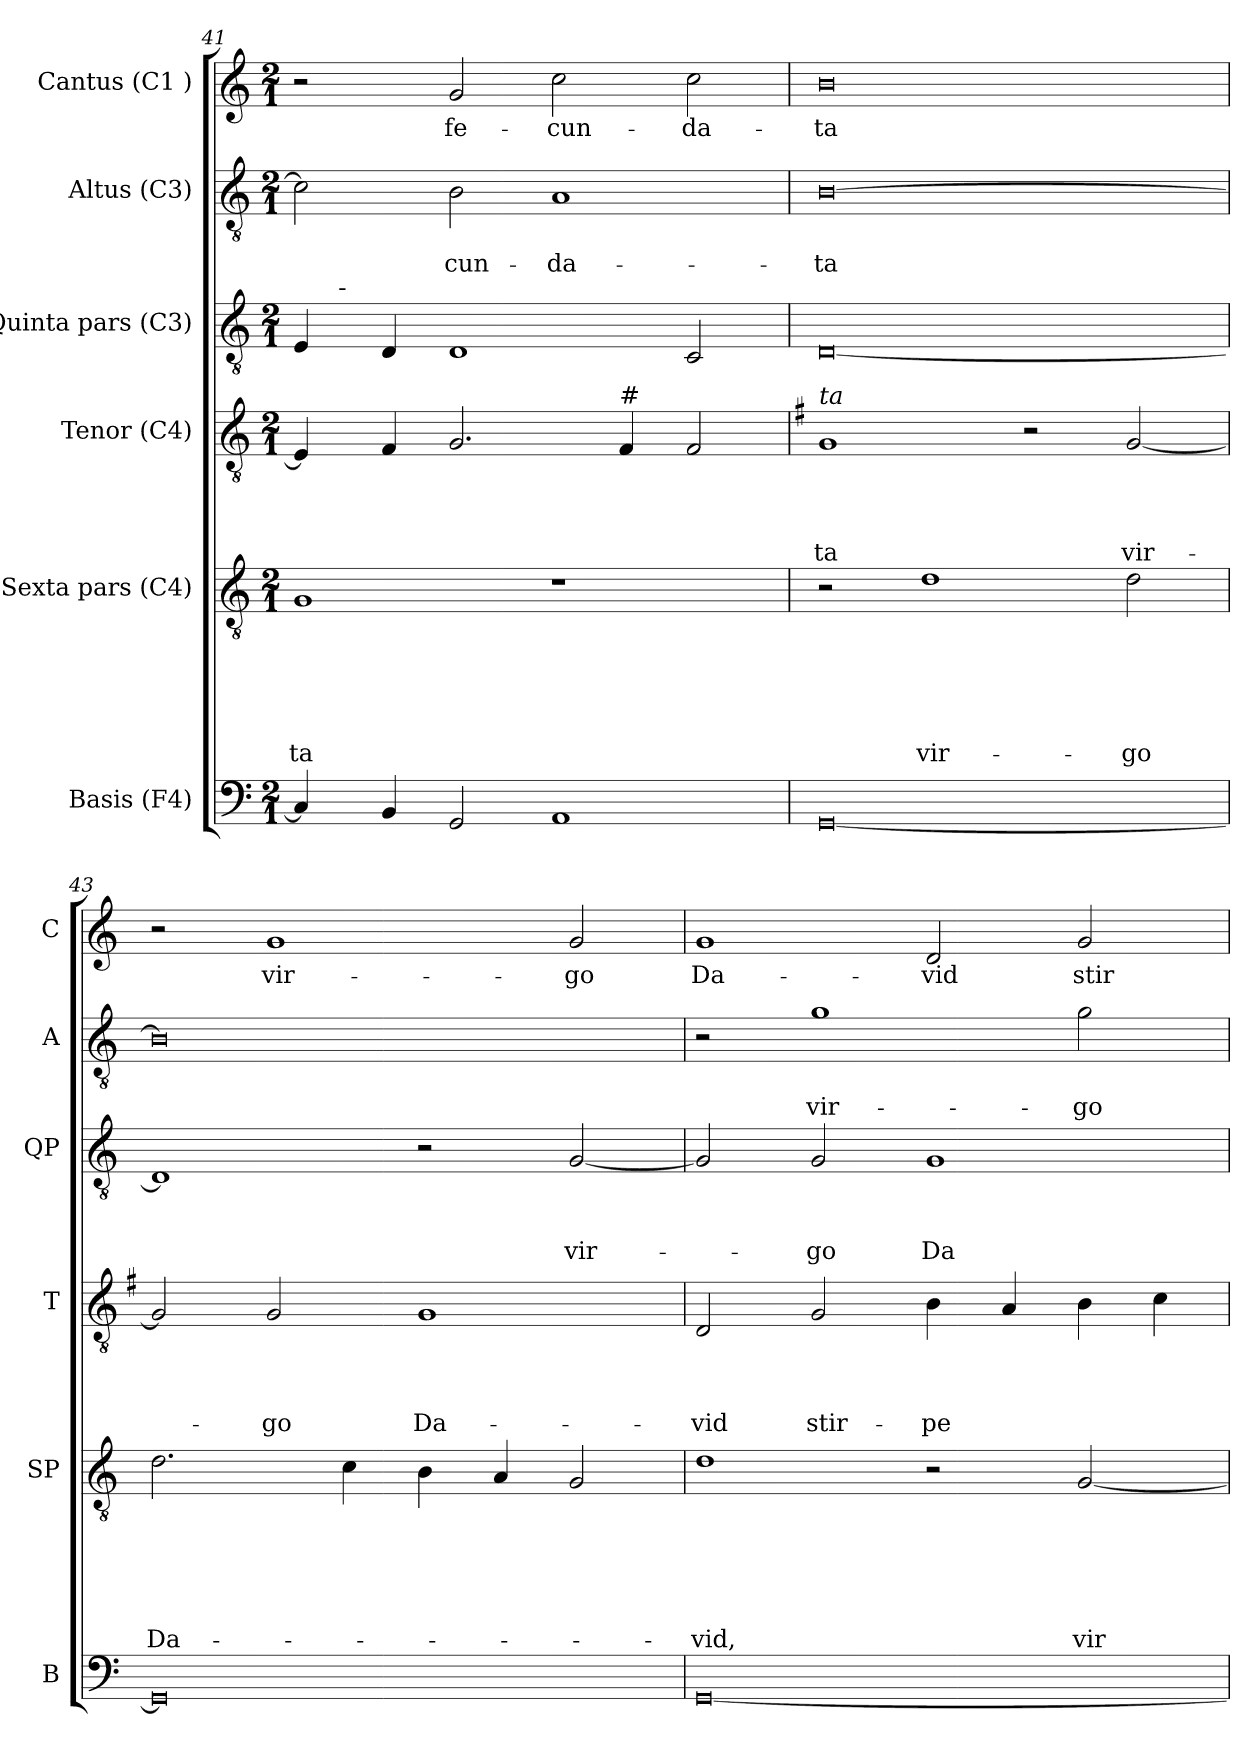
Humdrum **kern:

**kern	**kern	**text	**text	**text	**text	**text	**text	**kern	**text	**text	**text	**text	**kern	**text	**text	**text	**kern	**text	**text	**kern	**text
*part6	*part5	*part5	*part5	*part5	*part5	*part5	*part5	*part4	*part4	*part4	*part4	*part4	*part3	*part3	*part3	*part3	*part2	*part2	*part2	*part1	*part1
*staff6	*staff5	*staff5	*staff5	*staff5	*staff5	*staff5	*staff5	*staff4	*staff4	*staff4	*staff4	*staff4	*staff3	*staff3	*staff3	*staff3	*staff2	*staff2	*staff2	*staff1	*staff1
*I"Basis (F4)	*I"Sexta pars (C4)	*	*	*	*	*	*	*I"Tenor (C4)	*	*	*	*	*I"Quinta pars (C3)	*	*	*	*I"Altus (C3)	*	*	*I"Cantus (C1 )	*
*I'B	*I'SP	*	*	*	*	*	*	*I'T	*	*	*	*	*I'QP	*	*	*	*I'A	*	*	*I'C	*
!!LO:LB:g=z
*clefF4	*clefGv2	*	*	*	*	*	*	*clefGv2	*	*	*	*	*clefGv2	*	*	*	*clefGv2	*	*	*clefG2	*
*k[]	*k[]	*	*	*	*	*	*	*k[]	*	*	*	*	*k[]	*	*	*	*k[]	*	*	*k[]	*
*C:	*C:	*	*	*	*	*	*	*C:	*	*	*	*	*C:	*	*	*	*C:	*	*	*C:	*
*M2/1	*M2/1	*	*	*	*	*	*	*M2/1	*	*	*	*	*M2/1	*	*	*	*M2/1	*	*	*M2/1	*
=41	=41	=41	=41	=41	=41	=41	=41	=41	=41	=41	=41	=41	=41	=41	=41	=41	=41	=41	=41	=41	=41
!	!	!	!	!	!	!	!LO:LY:b:rj	!	!	!	!	!	!	!	!	!	!	!	!	!	!
*	*	*	*	*	*	*	*	*	*	*	*	*	*^	*	*	*	*	*	*	*	*
4C/]	1G	.	.	.	.	.	-ta	4E/]	.	.	.	.	4E/	8ryy	.	.	.	2c\]	.	.	2r	.
!	!	!	!	!	!	!	!	!	!	!	!	!	!	!LO:TX:a:t=-	!	!	!	!	!	!	!	!
.	.	.	.	.	.	.	.	.	.	.	.	.	.	1...ryy	.	.	.	.	.	.	.	.
4BB/	.	.	.	.	.	.	.	4F/	.	.	.	.	4D/	.	.	.	.	.	.	.	.	.
!	!	!	!	!	!	!	!	!	!	!	!	!	!	!	!	!	!	!	!	!LO:LY:b	!	!LO:LY:b
2GG/	.	.	.	.	.	.	.	2.G/	.	.	.	.	1D	.	.	.	.	2B\	.	-cun-	2g/	fe-
!	!	!	!	!	!	!	!	!	!	!	!	!	!	!	!	!	!	!	!	!LO:LY:b	!	!LO:LY:b
1AA	1r	.	.	.	.	.	.	.	.	.	.	.	.	.	.	.	.	1A	.	-da-	2cc\	-cun-
!	!	!	!	!	!	!	!	!LO:TX:a:t=#	!	!	!	!	!	!	!	!	!	!	!	!	!	!
.	.	.	.	.	.	.	.	4F/	.	.	.	.	.	.	.	.	.	.	.	.	.	.
!	!	!	!	!	!	!	!	!	!	!	!	!	!	!	!	!	!	!	!	!	!	!LO:LY:b
.	.	.	.	.	.	.	.	2F/	.	.	.	.	2C/	.	.	.	.	.	.	.	2cc\	-da-
*	*	*	*	*	*	*	*	*	*	*	*	*	*v	*v	*	*	*	*	*	*	*	*
=42	=42	=42	=42	=42	=42	=42	=42	=42	=42	=42	=42	=42	=42	=42	=42	=42	=42	=42	=42	=42	=42
*	*	*	*	*	*	*	*	*k[f#]	*	*	*	*	*	*	*	*	*	*	*	*	*
*	*	*	*	*	*	*	*	*G:	*	*	*	*	*	*	*	*	*	*	*	*	*
*	*	*	*	*	*	*	*	*	*	*	*	*	*^	*	*	*	*	*	*	*	*
!	!	!	!	!	!	!	!	!LO:TX:a:i:t=ta	!	!	!	!	!	!	!	!	!	!	!	!	!	!
!	!	!	!	!	!	!	!	!	!	!	!	!LO:LY:b	!	!	!	!	!	!	!	!LO:LY:b:rj	!	!LO:LY:b:rj
*	*	*	*	*	*	*	*	*	*	*	*	*	*v	*v	*	*	*	*	*	*	*	*
[<0GG	2r	.	.	.	.	.	.	1G	.	.	.	-ta	[<0D	.	.	.	[>0B	.	-ta	0b	-ta
!	!	!	!	!	!	!	!LO:LY:b	!	!	!	!	!	!	!	!	!	!	!	!	!	!
.	1d	.	.	.	.	.	vir-	.	.	.	.	.	.	.	.	.	.	.	.	.	.
.	.	.	.	.	.	.	.	2r	.	.	.	.	.	.	.	.	.	.	.	.	.
!	!	!	!	!	!	!	!LO:LY:b	!	!	!	!	!LO:LY:b	!	!	!	!	!	!	!	!	!
.	2d\	.	.	.	.	.	-go	[<2G/	.	.	.	vir-	.	.	.	.	.	.	.	.	.
=43	=43	=43	=43	=43	=43	=43	=43	=43	=43	=43	=43	=43	=43	=43	=43	=43	=43	=43	=43	=43	=43
!	!	!	!	!	!	!	!LO:LY:b	!	!	!	!	!	!	!	!	!	!	!	!	!	!
0GG]	2.d\	.	.	.	.	.	Da-	2G/]	.	.	.	.	1D]	.	.	.	0B]	.	.	2r	.
!	!	!	!	!	!	!	!	!	!	!	!	!LO:LY:b	!	!	!	!	!	!	!	!	!LO:LY:b
.	.	.	.	.	.	.	.	2G/	.	.	.	-go	.	.	.	.	.	.	.	1g	vir-
.	4c\	.	.	.	.	.	.	.	.	.	.	.	.	.	.	.	.	.	.	.	.
!	!	!	!	!	!	!	!	!	!	!	!	!LO:LY:b	!	!	!	!	!	!	!	!	!
.	4B\	.	.	.	.	.	.	1G	.	.	.	Da-	2r	.	.	.	.	.	.	.	.
.	4A/	.	.	.	.	.	.	.	.	.	.	.	.	.	.	.	.	.	.	.	.
!	!	!	!	!	!	!	!	!	!	!	!	!	!	!	!	!LO:LY:b	!	!	!	!	!LO:LY:b
.	2G/	.	.	.	.	.	.	.	.	.	.	.	[<2G/	.	.	-vir-	.	.	.	2g/	-go
=44	=44	=44	=44	=44	=44	=44	=44	=44	=44	=44	=44	=44	=44	=44	=44	=44	=44	=44	=44	=44	=44
!	!	!	!	!	!	!	!LO:LY:b	!	!	!	!	!LO:LY:b	!	!	!	!	!	!	!	!	!LO:LY:b
[<0GG	1d	.	.	.	.	.	-vid,	2D/	.	.	.	-vid	2G/]	.	.	.	2r	.	.	1g	Da-
!	!	!	!	!	!	!	!	!	!	!	!	!LO:LY:b	!	!	!	!LO:LY:b	!	!	!LO:LY:b	!	!
.	.	.	.	.	.	.	.	2G/	.	.	.	stir-	2G/	.	.	-go	1g	.	vir-	.	.
!	!	!	!	!	!	!	!	!	!	!	!	!LO:LY:b	!	!	!	!LO:LY:b	!	!	!	!	!LO:LY:b
.	2r	.	.	.	.	.	.	4B\	.	.	.	-pe	1G	.	.	Da-	.	.	.	2d/	-vid
.	.	.	.	.	.	.	.	4A/	.	.	.	.	.	.	.	.	.	.	.	.	.
!	!	!	!	!	!	!	!LO:LY:b	!	!	!	!	!	!	!	!	!	!	!	!LO:LY:b	!	!LO:LY:b
.	[<2G/	.	.	.	.	.	vir-	4B\	.	.	.	.	.	.	.	.	2g\	.	-go	2g/	stir-
.	.	.	.	.	.	.	.	4c\	.	.	.	.	.	.	.	.	.	.	.	.	.
=	=	=	=	=	=	=	=	=	=	=	=	=	=	=	=	=	=	=	=	=	=
*-	*-	*-	*-	*-	*-	*-	*-	*-	*-	*-	*-	*-	*-	*-	*-	*-	*-	*-	*-	*-	*-
